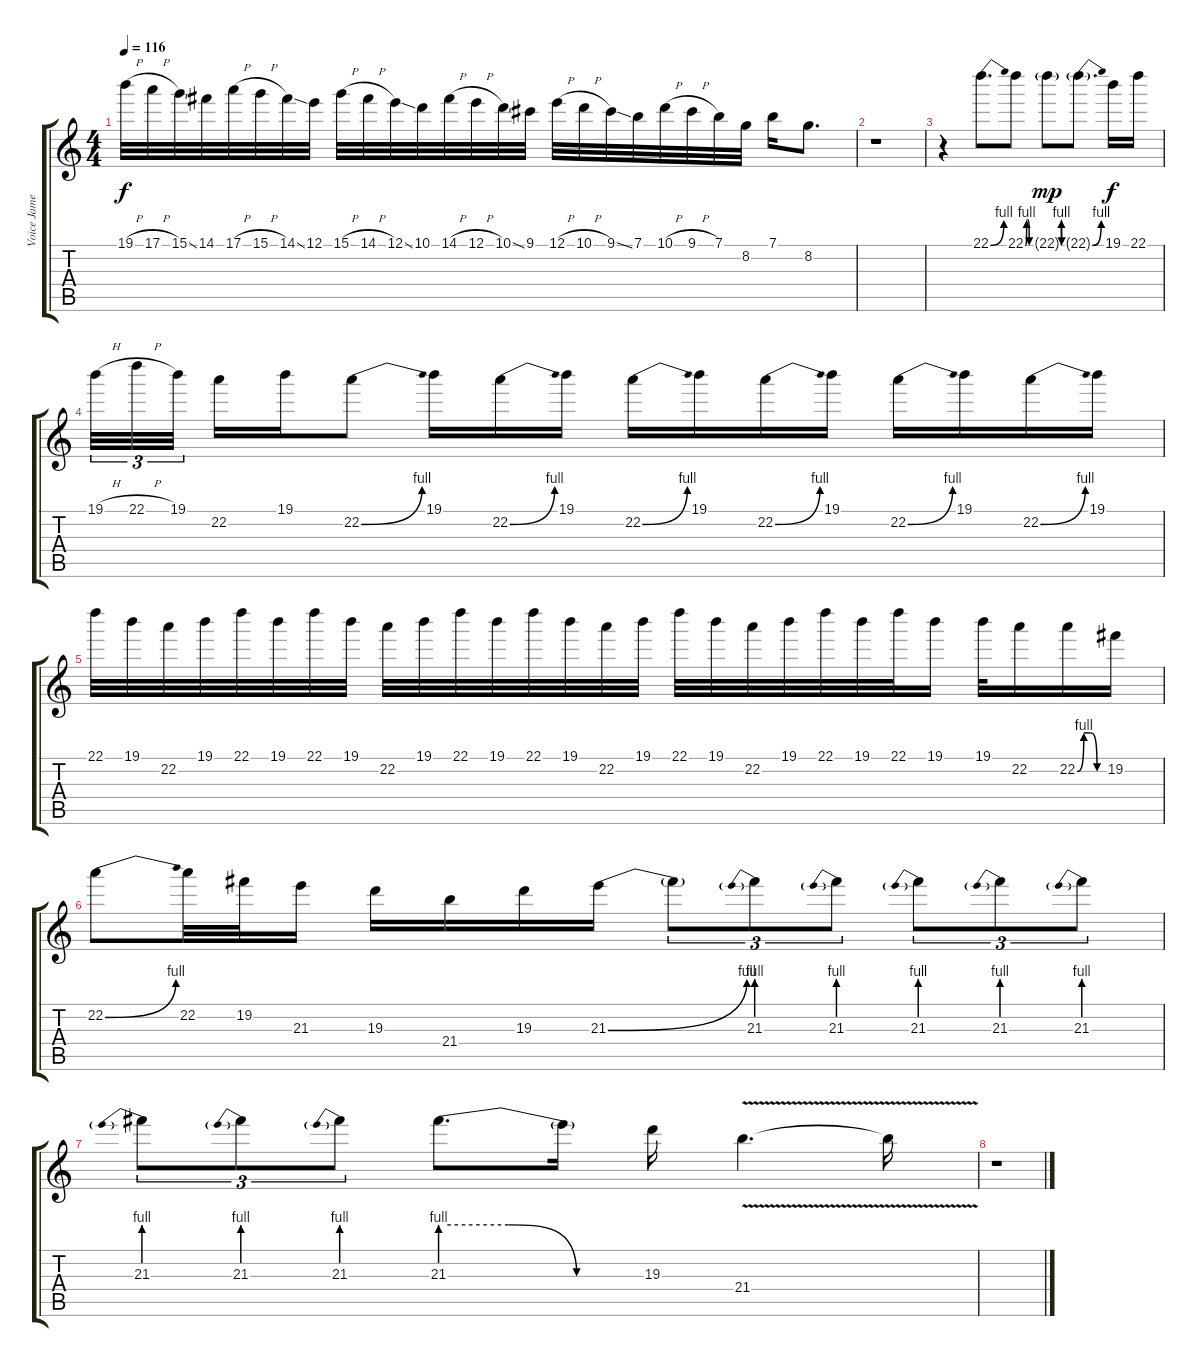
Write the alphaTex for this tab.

\track ("Voice James" "Voice Jame") {instrument distortionguitar}
\staff {score tabs}
\tuning (E4 B3 G3 D3 A2 E2) {hide}
\ts (4 4)
\tempo 116
\clef g2
\ks c
19.1{h}.32{dy f} 17.1{h}.32 15.1{ss}.32 14.1.32 17.1{h}.32 15.1{h}.32 14.1{ss}.32 12.1.32 15.1{h}.32 14.1{h}.32 12.1{ss}.32 10.1.32 14.1{h}.32 12.1{h}.32 10.1{ss}.32 9.1.32 12.1{h}.32 10.1{h}.32 9.1{ss}.32 7.1.32 10.1{h}.32 9.1{h}.32 7.1.32 8.2.32 7.1.16 8.2.8{d} |
r.1 |
r.4 22.1{be (bend 0 0 60 4)}.8{d} 22.1{be (custom 0 0 15 4 30 4 45 0 60 0)}.8 22.1{be (custom 0 0 15 4 30 4 45 0 60 0) g}.8{dy mp} 22.1{be (bend 0 0 60 4) g}.8{d} 19.1.16{dy f} 22.1.16 |
19.1{h}.32{tu (3 2)} 22.1{h}.32{tu (3 2)} 19.1.32{tu (3 2)} 22.2.16 19.1.16 22.2{be (bend 0 0 60 4)}.8 19.1.16 22.2{be (bend 0 0 60 4)}.16 19.1.16 22.2{be (bend 0 0 60 4)}.16 19.1.16 22.2{be (bend 0 0 60 4)}.16 19.1.16 22.2{be (bend 0 0 60 4)}.16 19.1.16 22.2{be (bend 0 0 60 4)}.16 19.1.16 |
22.1.32 19.1.32 22.2.32 19.1.32 22.1.32 19.1.32 22.1.32 19.1.32 22.2.32 19.1.32 22.1.32 19.1.32 22.1.32 19.1.32 22.2.32 19.1.32 22.1.32 19.1.32 22.2.32 19.1.32 22.1.32 19.1.32 22.1.32 19.1.16 19.1.32 22.2.16 22.2{be (custom 0 0 15 4 30 4 45 0 60 0)}.16 19.2.16 |
22.2{be (bend 0 0 60 4)}.8 22.2.32 19.2.32 21.3.16 19.3.16 21.4.16 19.3.16 21.3{be (bend 0 0 60 4)}.16 21.3{t}.8{tu (3 2)} 21.3{be (prebend 0 4 60 4)}.8{tu (3 2)} 21.3{be (prebend 0 4 60 4)}.8{tu (3 2)} 21.3{be (prebend 0 4 60 4)}.8{tu (3 2)} 21.3{be (prebend 0 4 60 4)}.8{tu (3 2)} 21.3{be (prebend 0 4 60 4)}.8{tu (3 2)} |
21.3{be (prebend 0 4 60 4)}.8{tu (3 2)} 21.3{be (prebend 0 4 60 4)}.8{tu (3 2)} 21.3{be (prebend 0 4 60 4)}.8{tu (3 2)} 21.3{be (custom 0 4 20 4 40 0 60 0)}.8{d} 21.3{t}.16 19.3.16 21.4{v}.4{d} 21.4{t}.16 |
r.1
